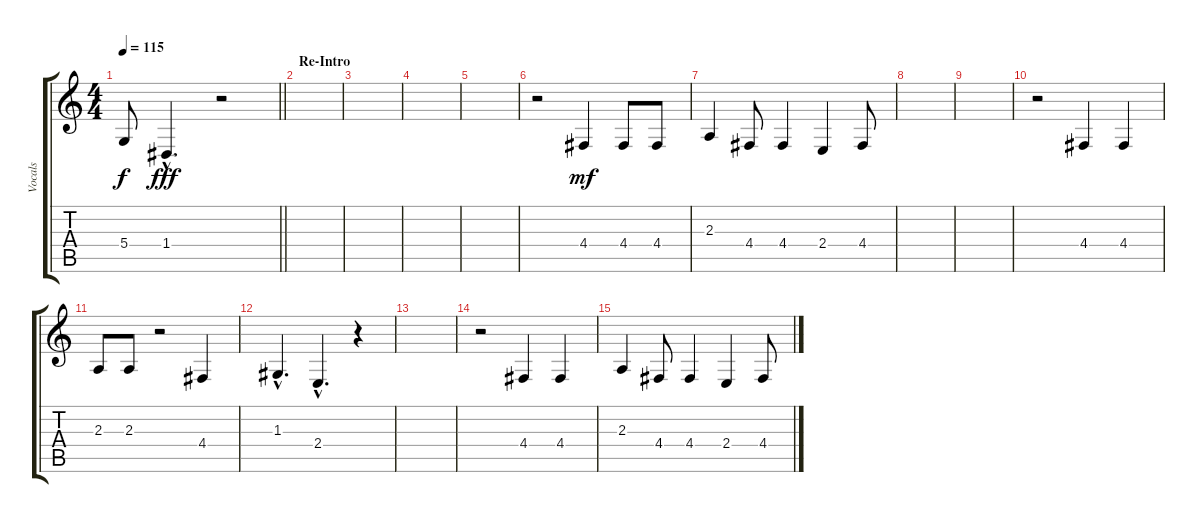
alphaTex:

\track ("Vocals" "Vocals") {instrument harpsichord}
\staff {score tabs}
\tuning (E4 B3 G3 D3 A2 E2) {hide}
\ts (4 4)
\tempo 115
\clef g2
\barLineRight lightlight
\ks c
5.4{t}.8{dy f} 1.4{hac}.4{d dy fff} r.2 |
\section ("" "Re-Intro")
|
|
|
|
r.2 4.4.4{dy mf} 4.4.8 4.4.8 |
2.3.4 4.4.8 4.4.4 2.4.4 4.4.8 |
|
|
r.2 4.4.4 4.4.4 |
2.3.8 2.3.8 r.2 4.4.4 |
1.3{hac}.4{d} 2.4{hac}.4{d} r.4 |
|
r.2 4.4.4 4.4.4 |
2.3.4 4.4.8 4.4.4 2.4.4 4.4.8
